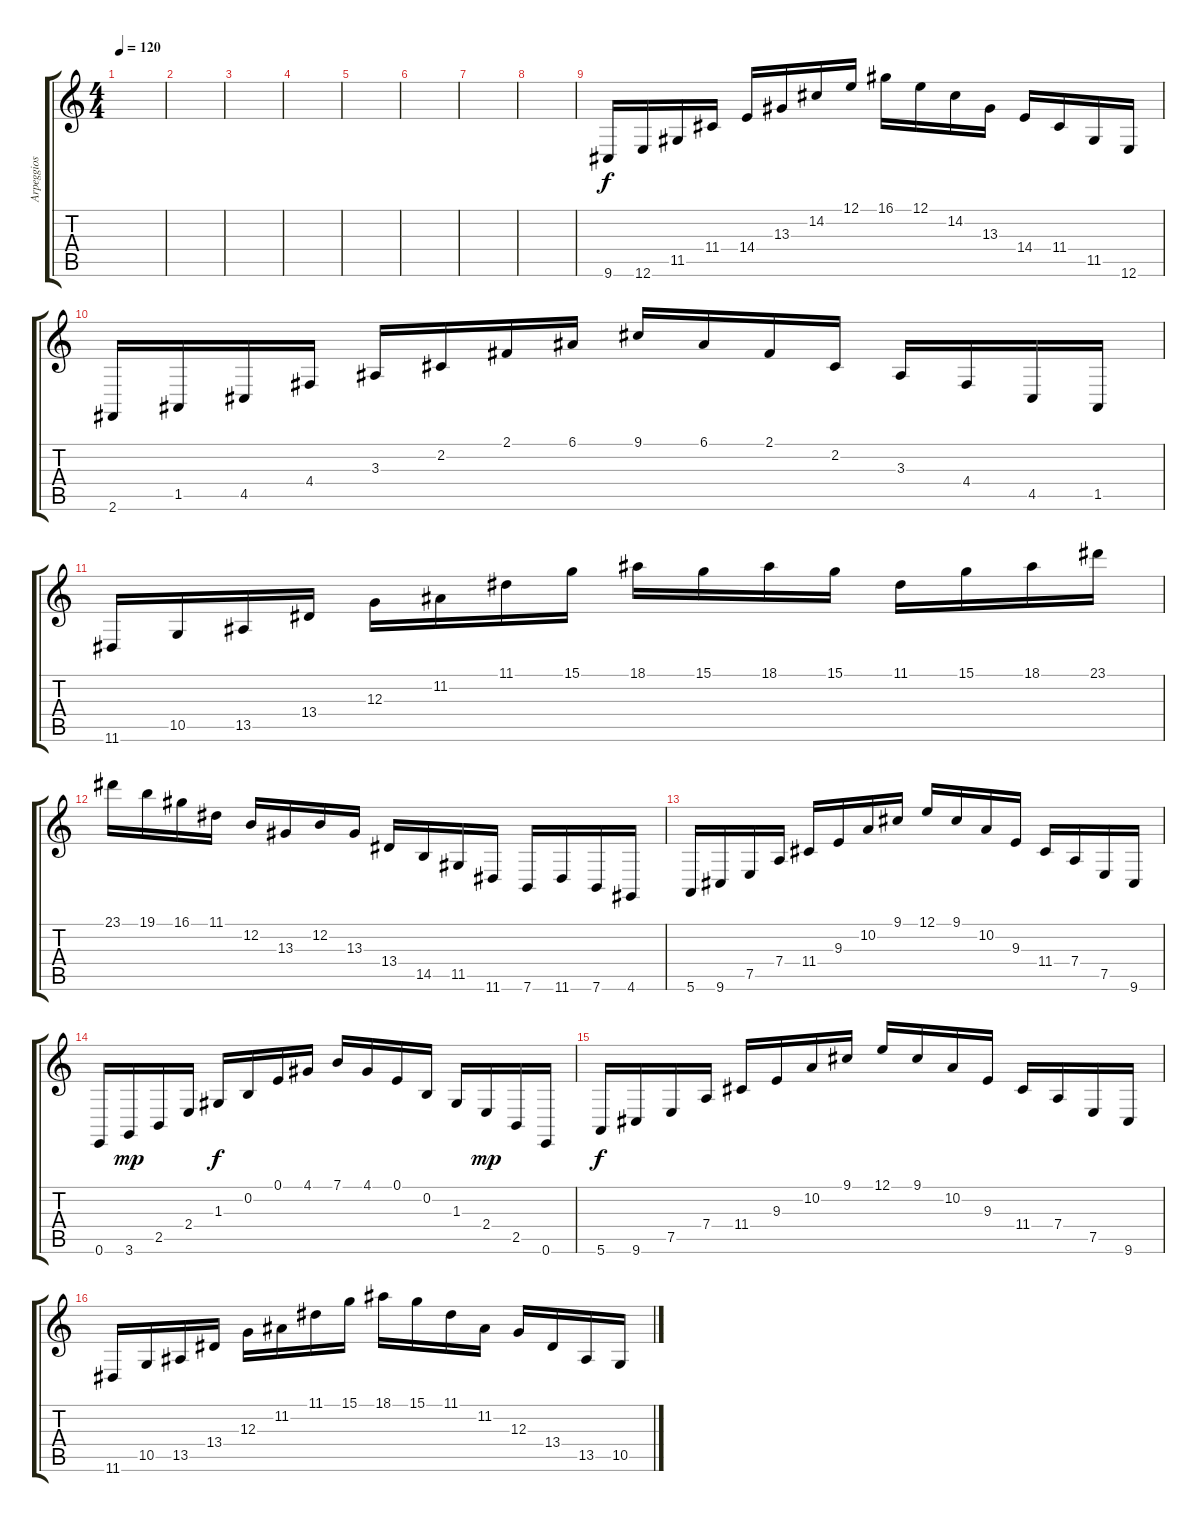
\track ("Arpeggios" "Arpeggios") {instrument pad2warm}
\staff {score tabs}
\tuning (E4 B3 G3 D3 A2 E2) {hide}
\ts (4 4)
\tempo 120
\clef g2
\ks c
|
|
|
|
|
|
|
|
9.6.16 12.6.16 11.5.16 11.4.16 14.4.16 13.3.16 14.2.16 12.1.16 16.1.16 12.1.16 14.2.16 13.3.16 14.4.16 11.4.16 11.5.16 12.6.16 |
2.6.16 1.5.16 4.5.16 4.4.16 3.3.16 2.2.16 2.1.16 6.1.16 9.1.16 6.1.16 2.1.16 2.2.16 3.3.16 4.4.16 4.5.16 1.5.16 |
11.6.16 10.5.16 13.5.16 13.4.16 12.3.16 11.2.16 11.1.16 15.1.16 18.1.16 15.1.16 18.1.16 15.1.16 11.1.16 15.1.16 18.1.16 23.1.16 |
23.1.16 19.1.16 16.1.16 11.1.16 12.2.16 13.3.16 12.2.16 13.3.16 13.4.16 14.5.16 11.5.16 11.6.16 7.6.16 11.6.16 7.6.16 4.6.16 |
5.6.16 9.6.16 7.5.16 7.4.16 11.4.16 9.3.16 10.2.16 9.1.16 12.1.16 9.1.16 10.2.16 9.3.16 11.4.16 7.4.16 7.5.16 9.6.16 |
0.6.16 3.6.16{dy mp} 2.5.16 2.4.16 1.3.16{dy f} 0.2.16 0.1.16 4.1.16 7.1.16 4.1.16 0.1.16 0.2.16 1.3.16 2.4.16{dy mp} 2.5.16 0.6.16 |
5.6.16{dy f} 9.6.16 7.5.16 7.4.16 11.4.16 9.3.16 10.2.16 9.1.16 12.1.16 9.1.16 10.2.16 9.3.16 11.4.16 7.4.16 7.5.16 9.6.16 |
11.6.16 10.5.16 13.5.16 13.4.16 12.3.16 11.2.16 11.1.16 15.1.16 18.1.16 15.1.16 11.1.16 11.2.16 12.3.16 13.4.16 13.5.16 10.5.16
